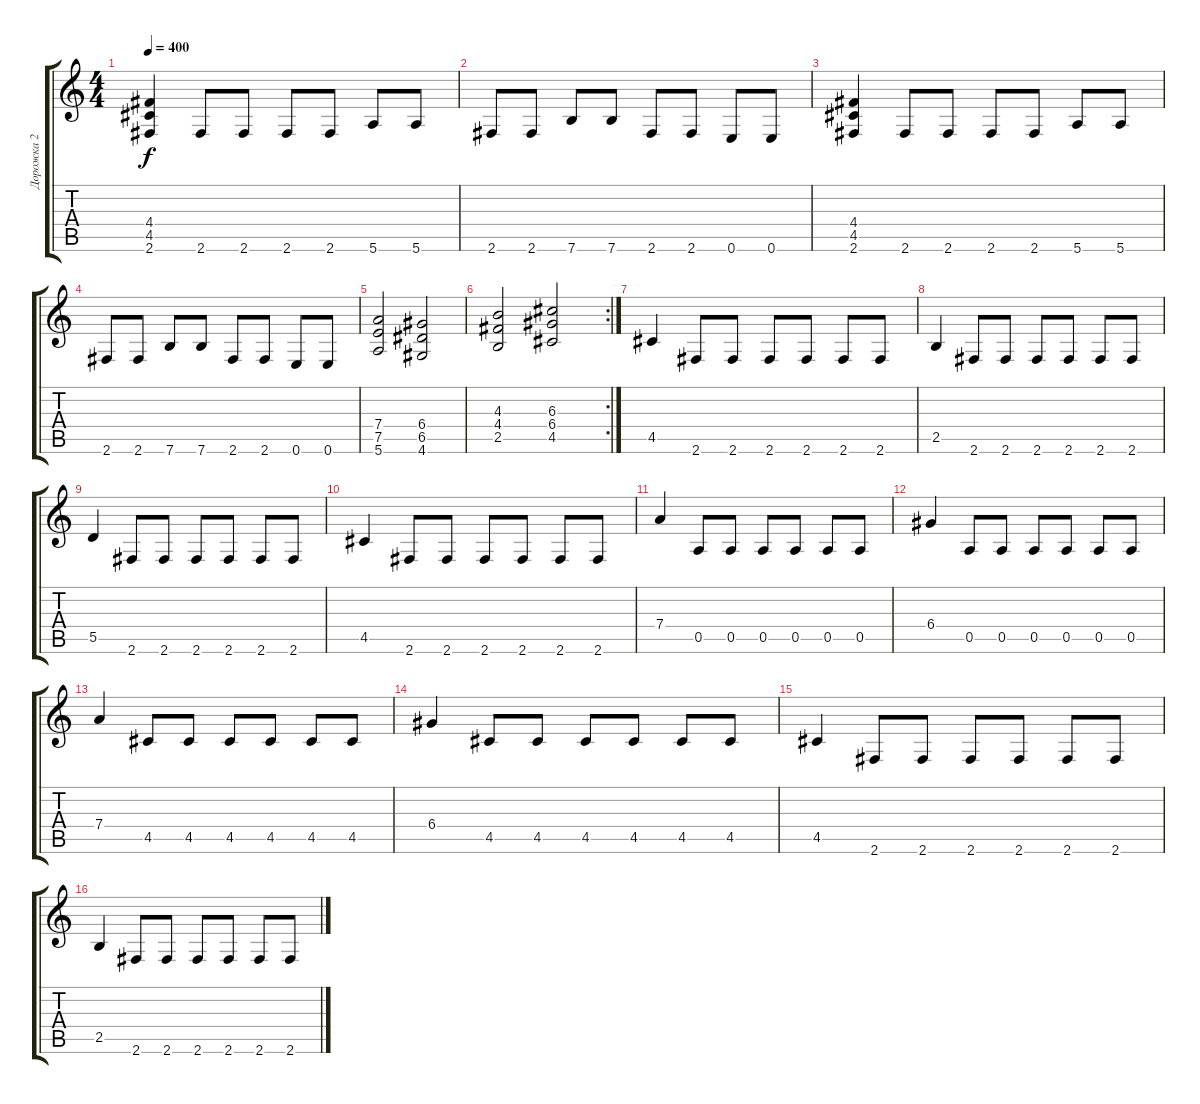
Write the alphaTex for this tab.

\track ("Дорожка 2" "Дорожка 2") {instrument overdrivenguitar}
\staff {score tabs}
\tuning (E4 B3 G3 D3 A2 E2) {hide}
\ts (4 4)
\tempo 400
\clef g2
\ks c
(4.4 4.5 2.6).4{dy f} 2.6.8 2.6.8 2.6.8 2.6.8 5.6.8 5.6.8 |
2.6.8 2.6.8 7.6.8 7.6.8 2.6.8 2.6.8 0.6.8 0.6.8 |
(4.4 4.5 2.6).4 2.6.8 2.6.8 2.6.8 2.6.8 5.6.8 5.6.8 |
2.6.8 2.6.8 7.6.8 7.6.8 2.6.8 2.6.8 0.6.8 0.6.8 |
(7.4 7.5 5.6).2 (6.4 6.5 4.6).2 |
\rc 2
(4.3 4.4 2.5).2 (6.3 6.4 4.5).2 |
4.5.4 2.6.8 2.6.8 2.6.8 2.6.8 2.6.8 2.6.8 |
2.5.4 2.6.8 2.6.8 2.6.8 2.6.8 2.6.8 2.6.8 |
5.5.4 2.6.8 2.6.8 2.6.8 2.6.8 2.6.8 2.6.8 |
4.5.4 2.6.8 2.6.8 2.6.8 2.6.8 2.6.8 2.6.8 |
7.4.4 0.5.8 0.5.8 0.5.8 0.5.8 0.5.8 0.5.8 |
6.4.4 0.5.8 0.5.8 0.5.8 0.5.8 0.5.8 0.5.8 |
7.4.4 4.5.8 4.5.8 4.5.8 4.5.8 4.5.8 4.5.8 |
6.4.4 4.5.8 4.5.8 4.5.8 4.5.8 4.5.8 4.5.8 |
4.5.4 2.6.8 2.6.8 2.6.8 2.6.8 2.6.8 2.6.8 |
2.5.4 2.6.8 2.6.8 2.6.8 2.6.8 2.6.8 2.6.8
